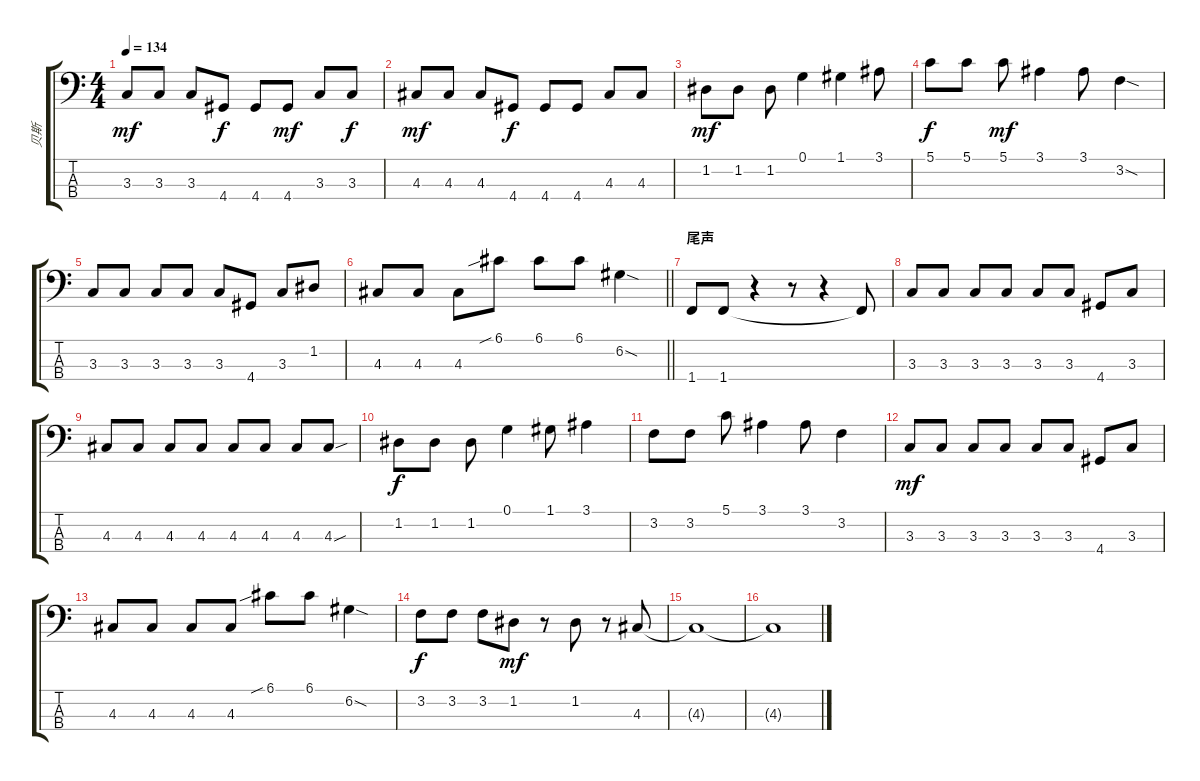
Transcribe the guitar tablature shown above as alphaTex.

\track ("贝斯" "贝斯") {instrument electricbassfinger}
\staff {score tabs}
\tuning (G2 D2 A1 E1) {hide}
\ts (4 4)
\tempo 134
\clef f4
\ks c
3.3.8{dy mf} 3.3.8 3.3.8 4.4.8{dy f} 4.4.8 4.4.8{dy mf} 3.3.8 3.3.8{dy f} |
4.3.8{dy mf} 4.3.8 4.3.8 4.4.8{dy f} 4.4.8 4.4.8 4.3.8 4.3.8 |
1.2.8{dy mf} 1.2.8 1.2.8 0.1.4 1.1.4 3.1.8 |
5.1.8{dy f} 5.1.8 5.1.8{dy mf} 3.1.4 3.1.8 3.2{sod}.4 |
3.3.8 3.3.8 3.3.8 3.3.8 3.3.8 4.4.8 3.3.8 1.2.8 |
\barLineRight lightlight
4.3.8 4.3.8 4.3.8 6.1{sib}.8 6.1.8 6.1.8 6.2{sod}.4 |
\section ("" "尾声")
1.4.8 1.4.8 r.4 r.8 r.4 1.4{t}.8 |
3.3.8 3.3.8 3.3.8 3.3.8 3.3.8 3.3.8 4.4.8 3.3.8 |
4.3.8 4.3.8 4.3.8 4.3.8 4.3.8 4.3.8 4.3.8 4.3{sou}.8 |
1.2.8{dy f} 1.2.8 1.2.8 0.1.4 1.1.8 3.1.4 |
3.2.8 3.2.8 5.1.8 3.1.4 3.1.8 3.2.4 |
3.3.8{dy mf} 3.3.8 3.3.8 3.3.8 3.3.8 3.3.8 4.4.8 3.3.8 |
4.3.8 4.3.8 4.3.8 4.3.8 6.1{sib}.8 6.1.8 6.2{sod}.4 |
3.2.8{dy f} 3.2.8 3.2.8 1.2.8{dy mf} r.8 1.2.8 r.8 4.3.8 |
4.3{t}.1 |
4.3{t}.1
